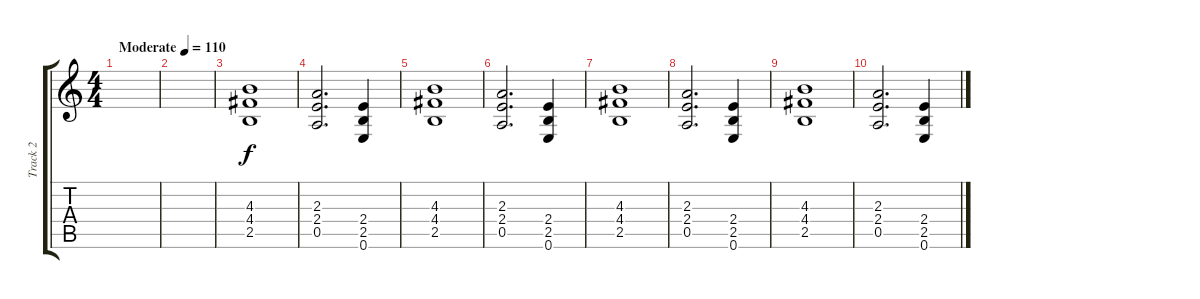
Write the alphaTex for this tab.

\track ("Track 2" "Track 2") {instrument overdrivenguitar}
\staff {score tabs}
\tuning (E4 B3 G3 D3 A2 E2) {hide}
\ts (4 4)
\tempo (110 "Moderate")
\clef g2
\ks c
|
|
(4.3 4.4 2.5).1 |
(2.3 2.4 0.5).2{d} (2.4 2.5 0.6).4 |
(4.3 4.4 2.5).1 |
(2.3 2.4 0.5).2{d} (2.4 2.5 0.6).4 |
(4.3 4.4 2.5).1 |
(2.3 2.4 0.5).2{d} (2.4 2.5 0.6).4 |
(4.3 4.4 2.5).1 |
(2.3 2.4 0.5).2{d} (2.4 2.5 0.6).4
